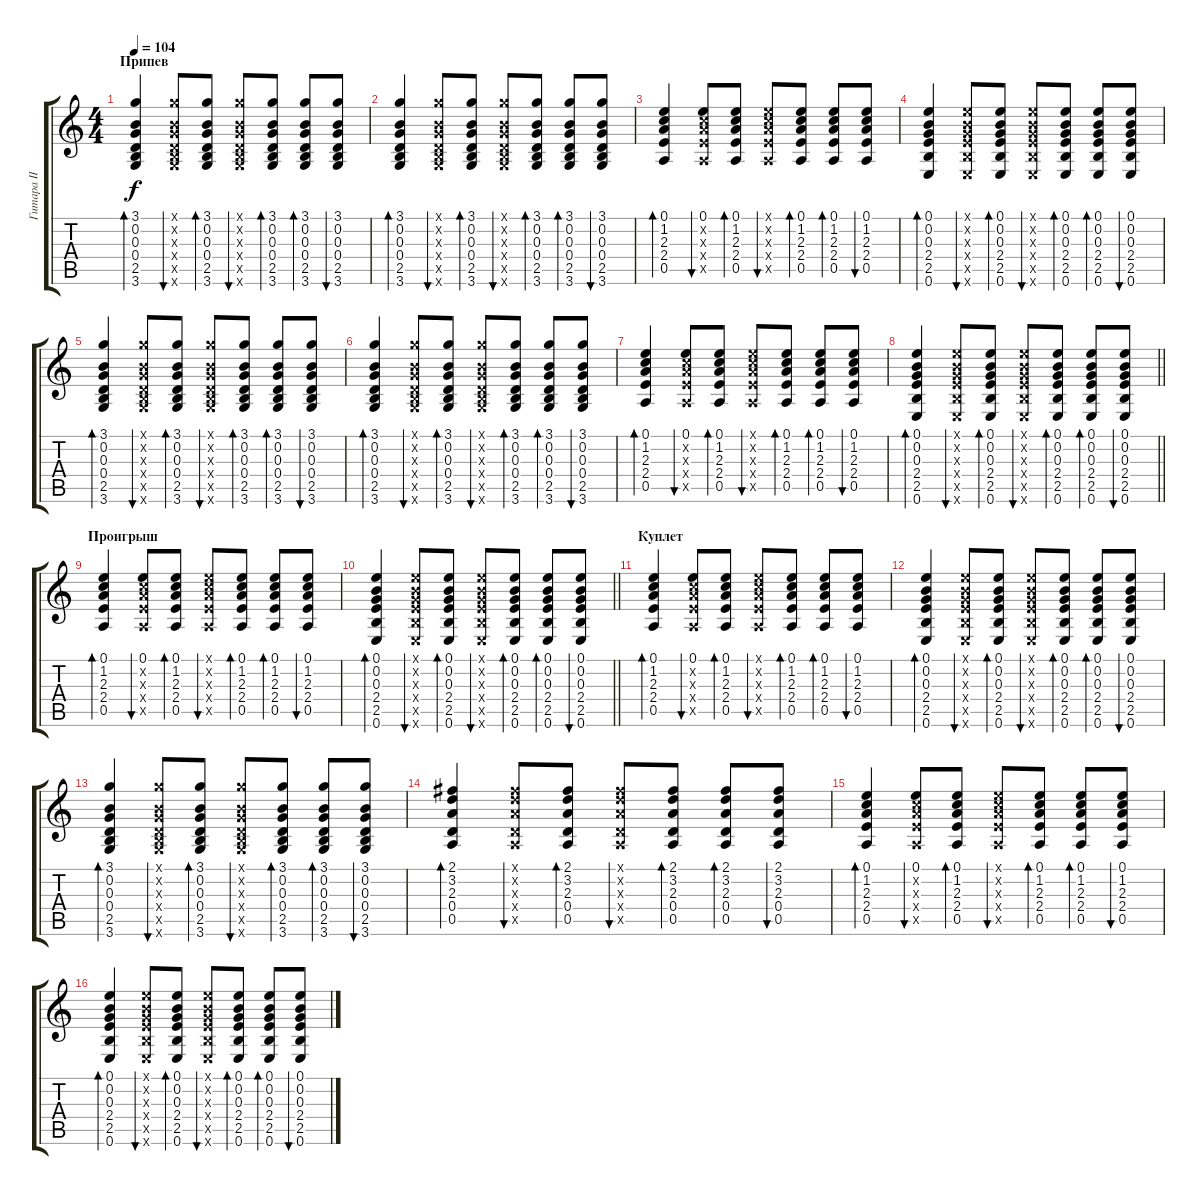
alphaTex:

\track ("Гитара II" "Гитара II") {instrument distortionguitar}
\staff {score tabs}
\tuning (E4 B3 G3 D3 A2 E2) {hide}
\ts (4 4)
\section ("" "Припев")
\tempo 104
\clef g2
\ks c
(3.1 0.2 0.3 0.4 2.5 3.6).4{bd 60 dy f} (3.1{x} 0.2{x} 0.3{x} 0.4{x} 2.5{x} 3.6{x}).8{bu 60} (3.1 0.2 0.3 0.4 2.5 3.6).8{bd 60} (3.1{x} 0.2{x} 0.3{x} 0.4{x} 2.5{x} 3.6{x}).8{bu 60} (3.1 0.2 0.3 0.4 2.5 3.6).8{bd 60} (3.1 0.2 0.3 0.4 2.5 3.6).8{bd 60} (3.1 0.2 0.3 0.4 2.5 3.6).8{bu 60} |
(3.1 0.2 0.3 0.4 2.5 3.6).4{bd 60} (3.1{x} 0.2{x} 0.3{x} 0.4{x} 2.5{x} 3.6{x}).8{bu 60} (3.1 0.2 0.3 0.4 2.5 3.6).8{bd 60} (3.1{x} 0.2{x} 0.3{x} 0.4{x} 2.5{x} 3.6{x}).8{bu 60} (3.1 0.2 0.3 0.4 2.5 3.6).8{bd 60} (3.1 0.2 0.3 0.4 2.5 3.6).8{bd 60} (3.1 0.2 0.3 0.4 2.5 3.6).8{bu 60} |
(0.1 1.2 2.3 2.4 0.5).4{bd 60} (0.1 1.2{x} 2.3{x} 2.4{x} 0.5{x}).8{bu 60} (0.1 1.2 2.3 2.4 0.5).8{bd 60} (0.1{x} 1.2{x} 2.3{x} 2.4{x} 0.5{x}).8{bu 60} (0.1 1.2 2.3 2.4 0.5).8{bd 60} (0.1 1.2 2.3 2.4 0.5).8{bd 60} (0.1 1.2 2.3 2.4 0.5).8{bu 60} |
(0.1 0.2 0.3 2.4 2.5 0.6).4{bd 60} (0.1{x} 0.2{x} 0.3{x} 2.4{x} 2.5{x} 0.6{x}).8{bu 60} (0.1 0.2 0.3 2.4 2.5 0.6).8{bd 60} (0.1{x} 0.2{x} 0.3{x} 2.4{x} 2.5{x} 0.6{x}).8{bu 60} (0.1 0.2 0.3 2.4 2.5 0.6).8{bd 60} (0.1 0.2 0.3 2.4 2.5 0.6).8{bd 60} (0.1 0.2 0.3 2.4 2.5 0.6).8{bu 60} |
(3.1 0.2 0.3 0.4 2.5 3.6).4{bd 60} (3.1{x} 0.2{x} 0.3{x} 0.4{x} 2.5{x} 3.6{x}).8{bu 60} (3.1 0.2 0.3 0.4 2.5 3.6).8{bd 60} (3.1{x} 0.2{x} 0.3{x} 0.4{x} 2.5{x} 3.6{x}).8{bu 60} (3.1 0.2 0.3 0.4 2.5 3.6).8{bd 60} (3.1 0.2 0.3 0.4 2.5 3.6).8{bd 60} (3.1 0.2 0.3 0.4 2.5 3.6).8{bu 60} |
(3.1 0.2 0.3 0.4 2.5 3.6).4{bd 60} (3.1{x} 0.2{x} 0.3{x} 0.4{x} 2.5{x} 3.6{x}).8{bu 60} (3.1 0.2 0.3 0.4 2.5 3.6).8{bd 60} (3.1{x} 0.2{x} 0.3{x} 0.4{x} 2.5{x} 3.6{x}).8{bu 60} (3.1 0.2 0.3 0.4 2.5 3.6).8{bd 60} (3.1 0.2 0.3 0.4 2.5 3.6).8{bd 60} (3.1 0.2 0.3 0.4 2.5 3.6).8{bu 60} |
(0.1 1.2 2.3 2.4 0.5).4{bd 60} (0.1 1.2{x} 2.3{x} 2.4{x} 0.5{x}).8{bu 60} (0.1 1.2 2.3 2.4 0.5).8{bd 60} (0.1{x} 1.2{x} 2.3{x} 2.4{x} 0.5{x}).8{bu 60} (0.1 1.2 2.3 2.4 0.5).8{bd 60} (0.1 1.2 2.3 2.4 0.5).8{bd 60} (0.1 1.2 2.3 2.4 0.5).8{bu 60} |
\barLineRight lightlight
(0.1 0.2 0.3 2.4 2.5 0.6).4{bd 60} (0.1{x} 0.2{x} 0.3{x} 2.4{x} 2.5{x} 0.6{x}).8{bu 60} (0.1 0.2 0.3 2.4 2.5 0.6).8{bd 60} (0.1{x} 0.2{x} 0.3{x} 2.4{x} 2.5{x} 0.6{x}).8{bu 60} (0.1 0.2 0.3 2.4 2.5 0.6).8{bd 60} (0.1 0.2 0.3 2.4 2.5 0.6).8{bd 60} (0.1 0.2 0.3 2.4 2.5 0.6).8{bu 60} |
\section ("" "Проигрыш")
(0.1 1.2 2.3 2.4 0.5).4{bd 60} (0.1 1.2{x} 2.3{x} 2.4{x} 0.5{x}).8{bu 60} (0.1 1.2 2.3 2.4 0.5).8{bd 60} (0.1{x} 1.2{x} 2.3{x} 2.4{x} 0.5{x}).8{bu 60} (0.1 1.2 2.3 2.4 0.5).8{bd 60} (0.1 1.2 2.3 2.4 0.5).8{bd 60} (0.1 1.2 2.3 2.4 0.5).8{bu 60} |
\barLineRight lightlight
(0.1 0.2 0.3 2.4 2.5 0.6).4{bd 60} (0.1{x} 0.2{x} 0.3{x} 2.4{x} 2.5{x} 0.6{x}).8{bu 60} (0.1 0.2 0.3 2.4 2.5 0.6).8{bd 60} (0.1{x} 0.2{x} 0.3{x} 2.4{x} 2.5{x} 0.6{x}).8{bu 60} (0.1 0.2 0.3 2.4 2.5 0.6).8{bd 60} (0.1 0.2 0.3 2.4 2.5 0.6).8{bd 60} (0.1 0.2 0.3 2.4 2.5 0.6).8{bu 60} |
\section ("" "Куплет")
(0.1 1.2 2.3 2.4 0.5).4{bd 60} (0.1 1.2{x} 2.3{x} 2.4{x} 0.5{x}).8{bu 60} (0.1 1.2 2.3 2.4 0.5).8{bd 60} (0.1{x} 1.2{x} 2.3{x} 2.4{x} 0.5{x}).8{bu 60} (0.1 1.2 2.3 2.4 0.5).8{bd 60} (0.1 1.2 2.3 2.4 0.5).8{bd 60} (0.1 1.2 2.3 2.4 0.5).8{bu 60} |
(0.1 0.2 0.3 2.4 2.5 0.6).4{bd 60} (0.1{x} 0.2{x} 0.3{x} 2.4{x} 2.5{x} 0.6{x}).8{bu 60} (0.1 0.2 0.3 2.4 2.5 0.6).8{bd 60} (0.1{x} 0.2{x} 0.3{x} 2.4{x} 2.5{x} 0.6{x}).8{bu 60} (0.1 0.2 0.3 2.4 2.5 0.6).8{bd 60} (0.1 0.2 0.3 2.4 2.5 0.6).8{bd 60} (0.1 0.2 0.3 2.4 2.5 0.6).8{bu 60} |
(3.1 0.2 0.3 0.4 2.5 3.6).4{bd 60} (3.1{x} 0.2{x} 0.3{x} 0.4{x} 2.5{x} 3.6{x}).8{bu 60} (3.1 0.2 0.3 0.4 2.5 3.6).8{bd 60} (3.1{x} 0.2{x} 0.3{x} 0.4{x} 2.5{x} 3.6{x}).8{bu 60} (3.1 0.2 0.3 0.4 2.5 3.6).8{bd 60} (3.1 0.2 0.3 0.4 2.5 3.6).8{bd 60} (3.1 0.2 0.3 0.4 2.5 3.6).8{bu 60} |
(2.1 3.2 2.3 0.4 0.5).4{bd 60} (2.1{x} 3.2{x} 2.3{x} 0.4{x} 0.5{x}).8{bu 60} (2.1 3.2 2.3 0.4 0.5).8{bd 60} (2.1{x} 3.2{x} 2.3{x} 0.4{x} 0.5{x}).8{bu 60} (2.1 3.2 2.3 0.4 0.5).8{bd 60} (2.1 3.2 2.3 0.4 0.5).8{bd 60} (2.1 3.2 2.3 0.4 0.5).8{bu 60} |
(0.1 1.2 2.3 2.4 0.5).4{bd 60} (0.1 1.2{x} 2.3{x} 2.4{x} 0.5{x}).8{bu 60} (0.1 1.2 2.3 2.4 0.5).8{bd 60} (0.1{x} 1.2{x} 2.3{x} 2.4{x} 0.5{x}).8{bu 60} (0.1 1.2 2.3 2.4 0.5).8{bd 60} (0.1 1.2 2.3 2.4 0.5).8{bd 60} (0.1 1.2 2.3 2.4 0.5).8{bu 60} |
(0.1 0.2 0.3 2.4 2.5 0.6).4{bd 60} (0.1{x} 0.2{x} 0.3{x} 2.4{x} 2.5{x} 0.6{x}).8{bu 60} (0.1 0.2 0.3 2.4 2.5 0.6).8{bd 60} (0.1{x} 0.2{x} 0.3{x} 2.4{x} 2.5{x} 0.6{x}).8{bu 60} (0.1 0.2 0.3 2.4 2.5 0.6).8{bd 60} (0.1 0.2 0.3 2.4 2.5 0.6).8{bd 60} (0.1 0.2 0.3 2.4 2.5 0.6).8{bu 60}
